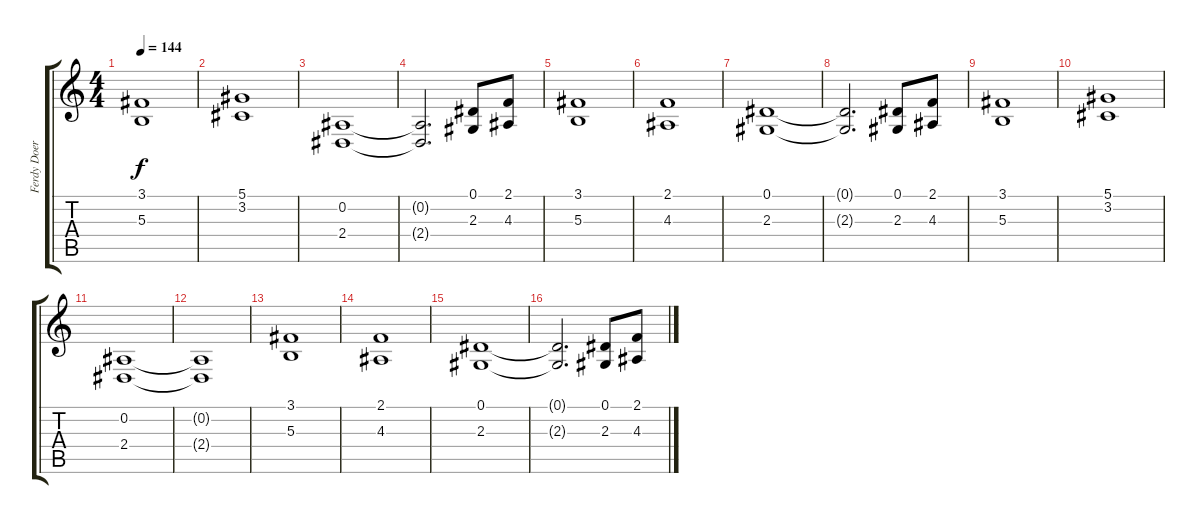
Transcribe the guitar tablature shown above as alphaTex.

\track ("Ferdy Doernberg" "Ferdy Doer") {instrument fx7echoes}
\staff {score tabs}
\tuning (Eb4 Bb3 Gb3 Db3 Ab2 Eb2) {hide}
\ts (4 4)
\tempo 144
\clef g2
\ks c
(3.1 5.3).1{dy f} |
(5.1 3.2).1 |
(0.2 2.4).1 |
(0.2{t} 2.4{t}).2{d} (0.1 2.3).8 (2.1 4.3).8 |
(3.1 5.3).1 |
(2.1 4.3).1 |
(0.1 2.3).1 |
(0.1{t} 2.3{t}).2{d} (0.1 2.3).8 (2.1 4.3).8 |
(3.1 5.3).1 |
(5.1 3.2).1 |
(0.2 2.4).1 |
(0.2{t} 2.4{t}).1 |
(3.1 5.3).1 |
(2.1 4.3).1 |
(0.1 2.3).1 |
(0.1{t} 2.3{t}).2{d} (0.1 2.3).8 (2.1 4.3).8
